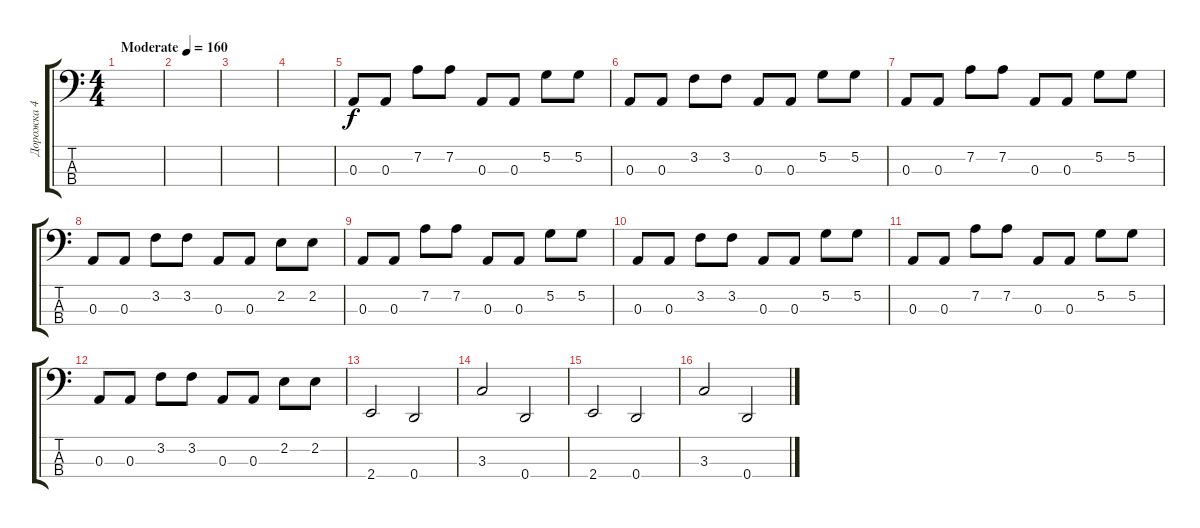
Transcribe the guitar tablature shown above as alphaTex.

\track ("Дорожка 4" "Дорожка 4") {instrument electricbassfinger}
\staff {score tabs}
\tuning (G2 D2 A1 D1) {hide}
\ts (4 4)
\tempo (160 "Moderate")
\clef f4
\ks c
|
|
|
|
0.3.8 0.3.8 7.2.8 7.2.8 0.3.8 0.3.8 5.2.8 5.2.8 |
0.3.8 0.3.8 3.2.8 3.2.8 0.3.8 0.3.8 5.2.8 5.2.8 |
0.3.8 0.3.8 7.2.8 7.2.8 0.3.8 0.3.8 5.2.8 5.2.8 |
0.3.8 0.3.8 3.2.8 3.2.8 0.3.8 0.3.8 2.2.8 2.2.8 |
0.3.8 0.3.8 7.2.8 7.2.8 0.3.8 0.3.8 5.2.8 5.2.8 |
0.3.8 0.3.8 3.2.8 3.2.8 0.3.8 0.3.8 5.2.8 5.2.8 |
0.3.8 0.3.8 7.2.8 7.2.8 0.3.8 0.3.8 5.2.8 5.2.8 |
0.3.8 0.3.8 3.2.8 3.2.8 0.3.8 0.3.8 2.2.8 2.2.8 |
2.4.2 0.4.2 |
3.3.2 0.4.2 |
2.4.2 0.4.2 |
3.3.2 0.4.2
